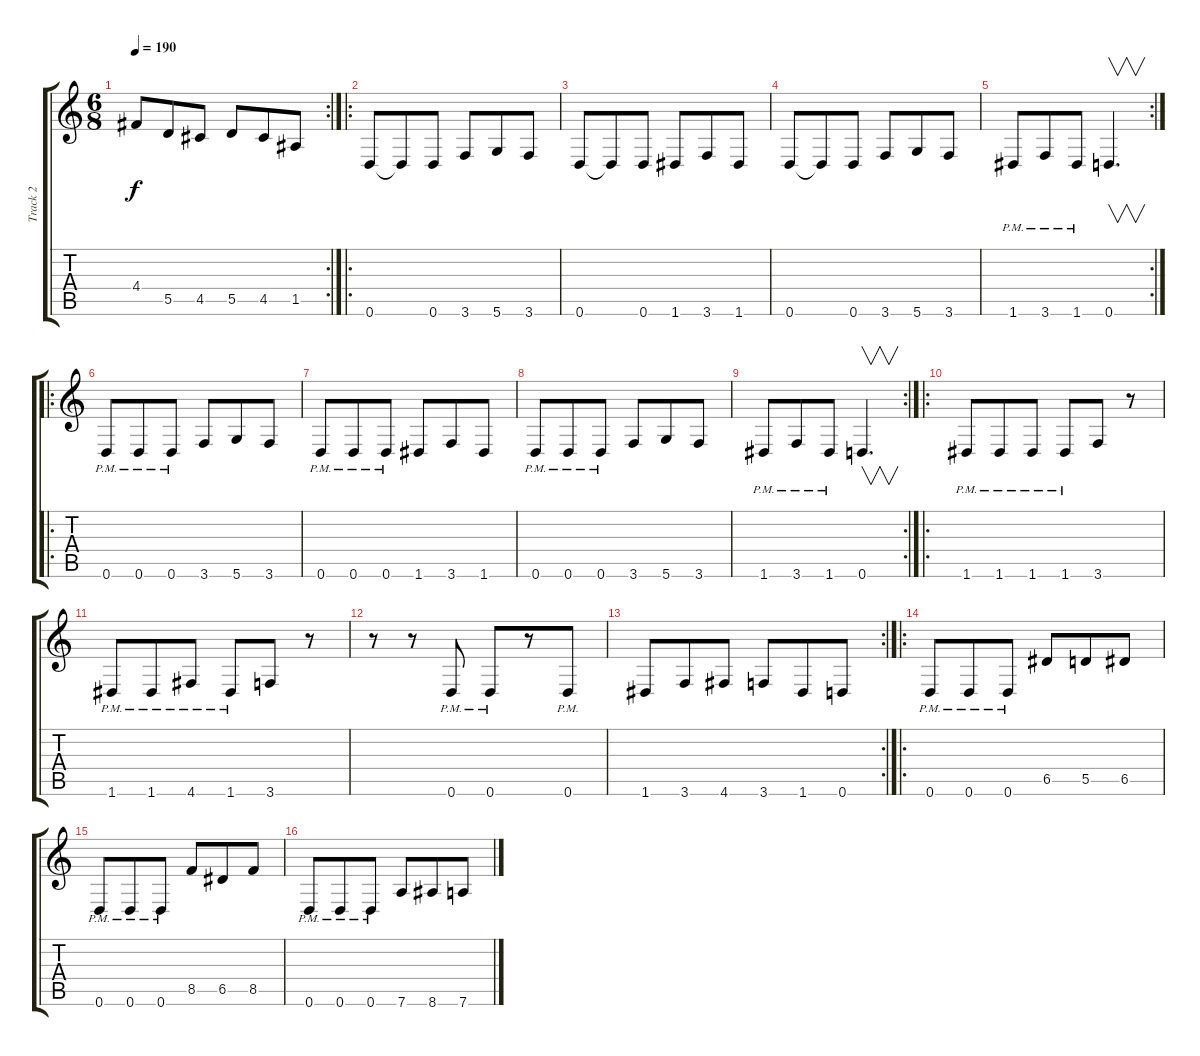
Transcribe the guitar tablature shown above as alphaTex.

\track ("Track 2" "Track 2") {instrument distortionguitar}
\staff {score tabs}
\tuning (E4 B3 G3 D3 A2 D2) {hide}
\rc 2
\ts (6 8)
\tempo 190
\clef g2
\ks c
4.4.8{dy f} 5.5.8 4.5.8 5.5.8 4.5.8 1.5.8 |
\ro
0.6.8 0.6{t}.8 0.6.8 3.6.8 5.6.8 3.6.8 |
0.6.8 0.6{t}.8 0.6.8 1.6.8 3.6.8 1.6.8 |
0.6.8 0.6{t}.8 0.6.8 3.6.8 5.6.8 3.6.8 |
\rc 2
1.6{pm}.8 3.6{pm}.8 1.6{pm}.8 0.6.4{v d} |
\ro
0.6{pm}.8 0.6{pm}.8 0.6{pm}.8 3.6.8 5.6.8 3.6.8 |
0.6{pm}.8 0.6{pm}.8 0.6{pm}.8 1.6.8 3.6.8 1.6.8 |
0.6{pm}.8 0.6{pm}.8 0.6{pm}.8 3.6.8 5.6.8 3.6.8 |
\rc 2
1.6{pm}.8 3.6{pm}.8 1.6{pm}.8 0.6.4{v d} |
\ro
1.6{pm}.8 1.6{pm}.8 1.6{pm}.8 1.6{pm}.8 3.6.8 r.8 |
1.6{pm}.8 1.6{pm}.8 4.6{pm}.8 1.6{pm}.8 3.6.8 r.8 |
r.8 r.8 0.6{pm}.8 0.6{pm}.8 r.8 0.6{pm}.8 |
\rc 2
1.6.8 3.6.8 4.6.8 3.6.8 1.6.8 0.6.8 |
\ro
0.6{pm}.8 0.6{pm}.8 0.6{pm}.8 6.5.8 5.5.8 6.5.8 |
0.6{pm}.8 0.6{pm}.8 0.6{pm}.8 8.5.8 6.5.8 8.5.8 |
0.6{pm}.8 0.6{pm}.8 0.6{pm}.8 7.6.8 8.6.8 7.6.8
